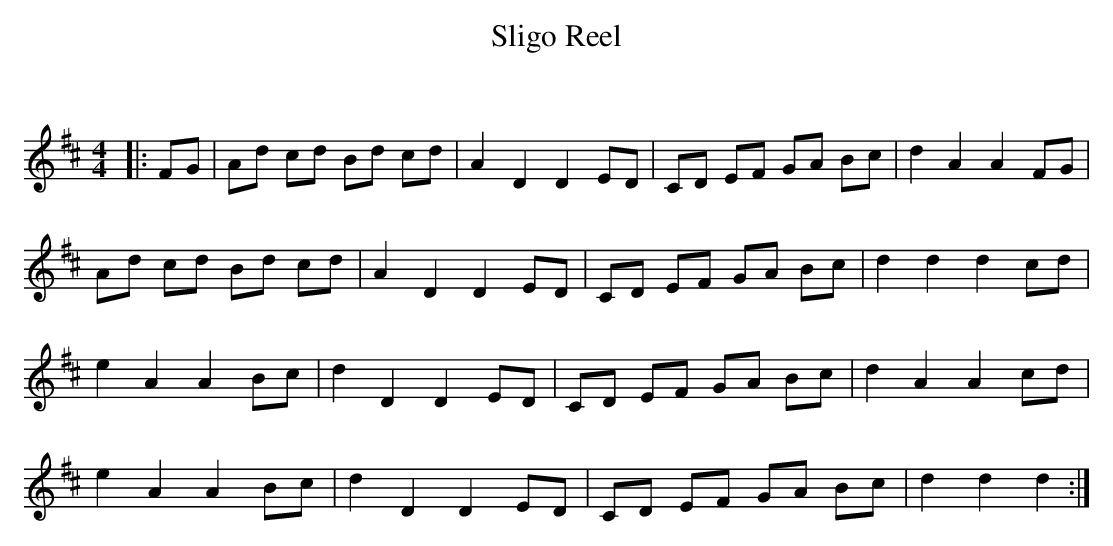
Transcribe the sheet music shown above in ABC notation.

X:1
T: Sligo Reel
C:
Q: 232
K:D
M:4/4
L:1/8
|:FG|Ad cd Bd cd|A2 D2 D2 ED|CD EF GA Bc|d2 A2 A2 FG|
Ad cd Bd cd|A2 D2 D2 ED|CD EF GA Bc|d2 d2 d2 cd|
e2 A2 A2 Bc|d2 D2 D2 ED|CD EF GA Bc|d2 A2 A2 cd|
e2 A2 A2 Bc|d2 D2 D2 ED|CD EF GA Bc|d2 d2 d2:|
